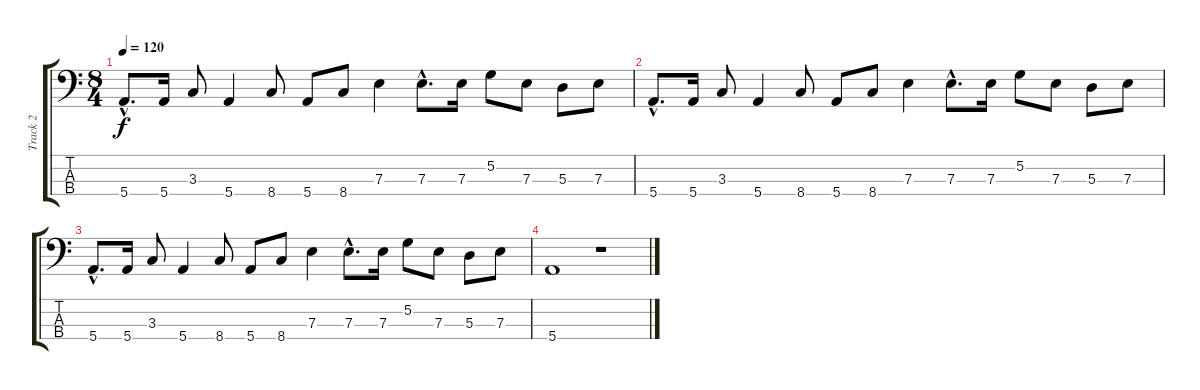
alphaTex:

\track ("Track 2" "Track 2") {instrument electricbasspick}
\staff {score tabs}
\tuning (G2 D2 A1 E1) {hide}
\ts (8 4)
\tempo 120
\clef f4
\ks c
5.4{hac}.8{d dy f} 5.4.16 3.3.8 5.4.4 8.4.8 5.4.8 8.4.8 7.3.4 7.3{hac}.8{d} 7.3.16 5.2.8 7.3.8 5.3.8 7.3.8 |
5.4{hac}.8{d} 5.4.16 3.3.8 5.4.4 8.4.8 5.4.8 8.4.8 7.3.4 7.3{hac}.8{d} 7.3.16 5.2.8 7.3.8 5.3.8 7.3.8 |
5.4{hac}.8{d} 5.4.16 3.3.8 5.4.4 8.4.8 5.4.8 8.4.8 7.3.4 7.3{hac}.8{d} 7.3.16 5.2.8 7.3.8 5.3.8 7.3.8 |
5.4.1 r.1
